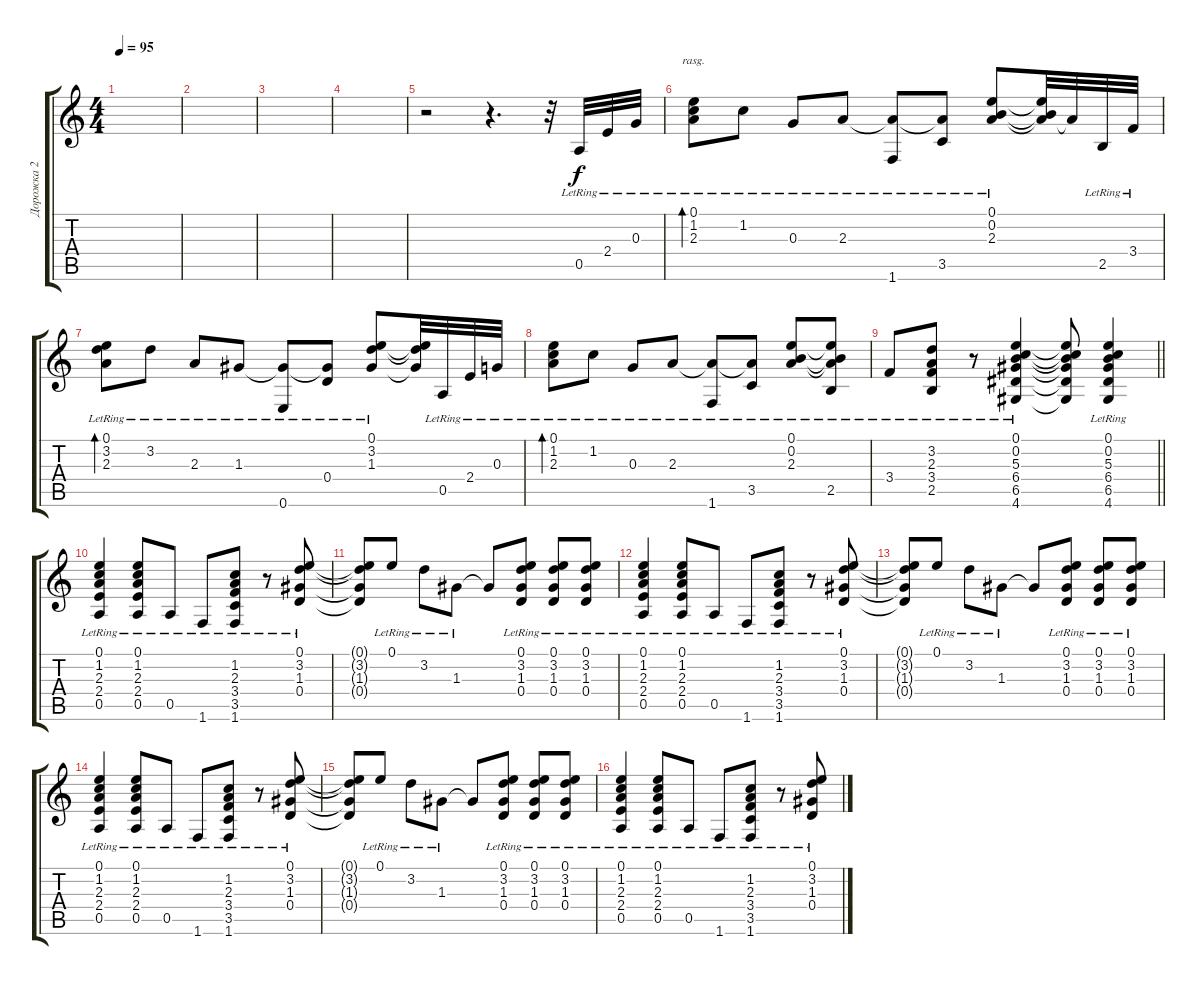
\track ("Дорожка 2" "Дорожка 2") {instrument acousticguitarsteel}
\staff {score tabs}
\tuning (E4 B3 G3 D3 A2 E2) {hide}
\ts (4 4)
\tempo 95
\clef g2
\ks c
|
|
|
|
r.2 r.4{d} r.32 0.5{lr}.32 2.4{lr}.32 0.3{lr}.32 |
(0.1{lr} 1.2{lr} 2.3{lr}).8{bd 480 rasg ii} 1.2{lr}.8 0.3{lr}.8 2.3{lr}.8 (2.3{t} 1.6{lr}).8 (2.3{t} 3.5{lr}).8 (0.1{lr} 0.2{lr} 2.3{lr}).8 (0.1{t} 0.2{t} 2.3{t}).32 2.3{t}.32 2.5{lr}.32 3.4{lr}.32 |
(0.1{lr} 3.2{lr} 2.3{lr}).8{bd 120} 3.2{lr}.8 2.3{lr}.8 1.3{lr}.8 (1.3{t} 0.6{lr}).8 (1.3{t} 0.4{lr}).8 (0.1{lr} 3.2{lr} 1.3{lr}).8 (0.1{t} 3.2{t} 1.3{t}).32 0.5{lr}.32 2.4{lr}.32 0.3{lr}.32 |
(0.1{lr} 1.2{lr} 2.3{lr}).8{bd 120} 1.2{lr}.8 0.3{lr}.8 2.3{lr}.8 (2.3{t} 1.6{lr}).8 (2.3{t} 3.5{lr}).8 (0.1{lr} 0.2{lr} 2.3{lr}).8 (0.1{t} 0.2{t} 2.3{t} 2.5{lr}).8 |
\barLineRight lightlight
3.4{lr}.8 (3.2{lr} 2.3{lr} 3.4{lr} 2.5{lr}).8 r.8 (0.1{lr} 0.2{lr} 5.3{lr} 6.4{lr} 6.5{lr} 4.6{lr}).4 (0.1{t} 0.2{t} 5.3{t} 6.4{t} 6.5{t} 4.6{t}).8 (0.1{lr} 0.2{lr} 5.3{lr} 6.4{lr} 6.5{lr} 4.6{lr}).4 |
(0.1{lr} 1.2{lr} 2.3{lr} 2.4{lr} 0.5{lr}).4 (0.1{lr} 1.2{lr} 2.3{lr} 2.4{lr} 0.5{lr}).8 0.5{lr}.8 1.6{lr}.8 (1.2{lr} 2.3{lr} 3.4{lr} 3.5{lr} 1.6{lr}).8 r.8 (0.1{lr} 3.2{lr} 1.3{lr} 0.4{lr}).8 |
(0.1{t} 3.2{t} 1.3{t} 0.4{t}).8 0.1{lr}.8 3.2{lr}.8 1.3{lr}.8 1.3{t}.8 (0.1{lr} 3.2{lr} 1.3{lr} 0.4{lr}).8 (0.1{lr} 3.2{lr} 1.3{lr} 0.4{lr}).8 (0.1{lr} 3.2{lr} 1.3{lr} 0.4{lr}).8 |
(0.1{lr} 1.2{lr} 2.3{lr} 2.4{lr} 0.5{lr}).4 (0.1{lr} 1.2{lr} 2.3{lr} 2.4{lr} 0.5{lr}).8 0.5{lr}.8 1.6{lr}.8 (1.2{lr} 2.3{lr} 3.4{lr} 3.5{lr} 1.6{lr}).8 r.8 (0.1{lr} 3.2{lr} 1.3{lr} 0.4{lr}).8 |
(0.1{t} 3.2{t} 1.3{t} 0.4{t}).8 0.1{lr}.8 3.2{lr}.8 1.3{lr}.8 1.3{t}.8 (0.1{lr} 3.2{lr} 1.3{lr} 0.4{lr}).8 (0.1{lr} 3.2{lr} 1.3{lr} 0.4{lr}).8 (0.1{lr} 3.2{lr} 1.3{lr} 0.4{lr}).8 |
(0.1{lr} 1.2{lr} 2.3{lr} 2.4{lr} 0.5{lr}).4 (0.1{lr} 1.2{lr} 2.3{lr} 2.4{lr} 0.5{lr}).8 0.5{lr}.8 1.6{lr}.8 (1.2{lr} 2.3{lr} 3.4{lr} 3.5{lr} 1.6{lr}).8 r.8 (0.1{lr} 3.2{lr} 1.3{lr} 0.4{lr}).8 |
(0.1{t} 3.2{t} 1.3{t} 0.4{t}).8 0.1{lr}.8 3.2{lr}.8 1.3{lr}.8 1.3{t}.8 (0.1{lr} 3.2{lr} 1.3{lr} 0.4{lr}).8 (0.1{lr} 3.2{lr} 1.3{lr} 0.4{lr}).8 (0.1{lr} 3.2{lr} 1.3{lr} 0.4{lr}).8 |
(0.1{lr} 1.2{lr} 2.3{lr} 2.4{lr} 0.5{lr}).4 (0.1{lr} 1.2{lr} 2.3{lr} 2.4{lr} 0.5{lr}).8 0.5{lr}.8 1.6{lr}.8 (1.2{lr} 2.3{lr} 3.4{lr} 3.5{lr} 1.6{lr}).8 r.8 (0.1{lr} 3.2{lr} 1.3{lr} 0.4{lr}).8
